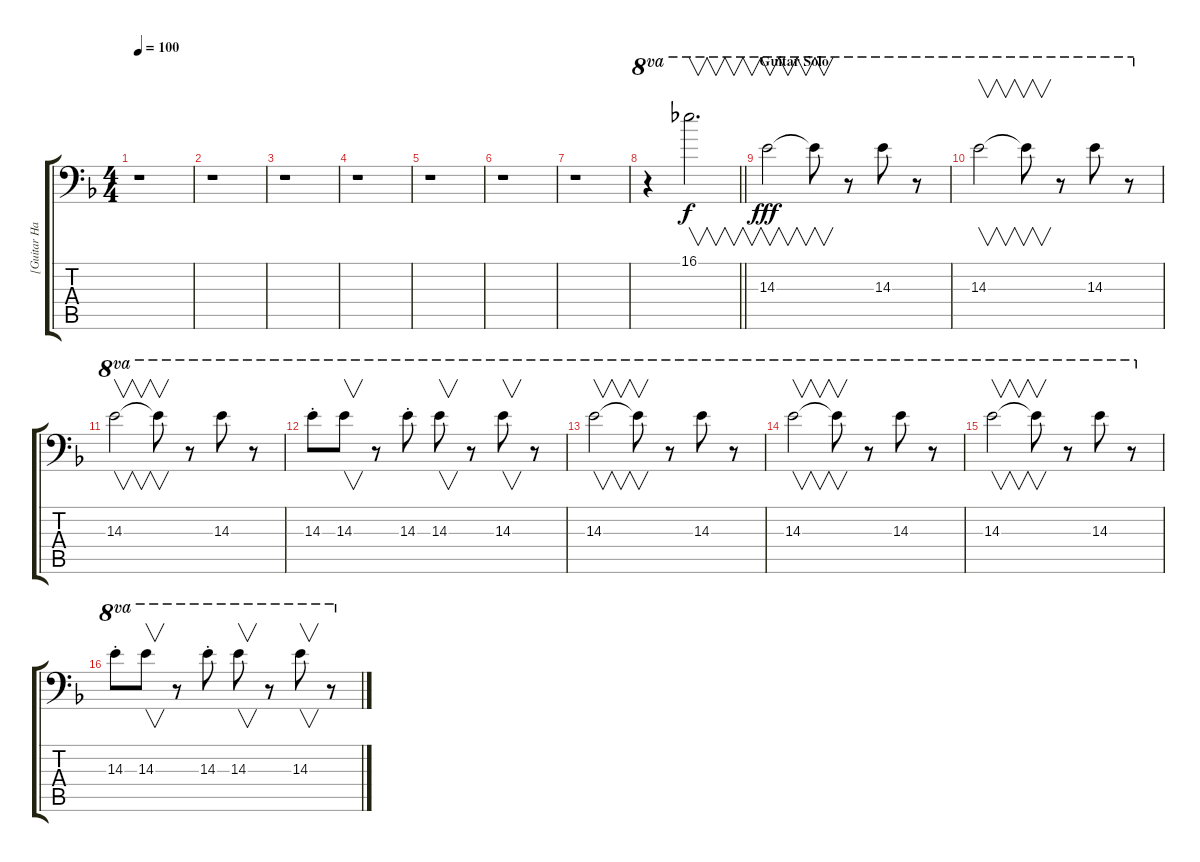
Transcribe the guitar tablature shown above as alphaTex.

\track ("[Guitar Harmonizer]" "[Guitar Ha") {instrument distortionguitar}
\staff {score tabs}
\tuning (B3 Gb3 D3 A2 E2 A1) {hide}
\ts (4 4)
\tempo 100
\clef f4
\ks f
r.1{dy f} |
r.1 |
r.1 |
r.1 |
r.1 |
r.1 |
r.1 |
\barLineRight lightlight
r.4{ot 8va} 16.1.2{v d ot 8va} |
\section ("" "Guitar Solo")
14.3.2{v ot 8va dy fff} 14.3{t}.8{v ot 8va} r.8{ot 8va} 14.3.8{ot 8va} r.8{ot 8va} |
14.3.2{v ot 8va} 14.3{t}.8{v ot 8va} r.8{ot 8va} 14.3.8{ot 8va} r.8{ot 8va} |
14.3.2{v ot 8va} 14.3{t}.8{v ot 8va} r.8{ot 8va} 14.3.8{ot 8va} r.8{ot 8va} |
14.3{st}.8{ot 8va} 14.3.8{v ot 8va} r.8{ot 8va} 14.3{st}.8{ot 8va} 14.3.8{v ot 8va} r.8{ot 8va} 14.3.8{v ot 8va} r.8{ot 8va} |
14.3.2{v ot 8va} 14.3{t}.8{v ot 8va} r.8{ot 8va} 14.3.8{ot 8va} r.8{ot 8va} |
14.3.2{v ot 8va} 14.3{t}.8{v ot 8va} r.8{ot 8va} 14.3.8{ot 8va} r.8{ot 8va} |
14.3.2{v ot 8va} 14.3{t}.8{v ot 8va} r.8{ot 8va} 14.3.8{ot 8va} r.8{ot 8va} |
14.3{st}.8{ot 8va} 14.3.8{v ot 8va} r.8{ot 8va} 14.3{st}.8{ot 8va} 14.3.8{v ot 8va} r.8{ot 8va} 14.3.8{v ot 8va} r.8{ot 8va}
